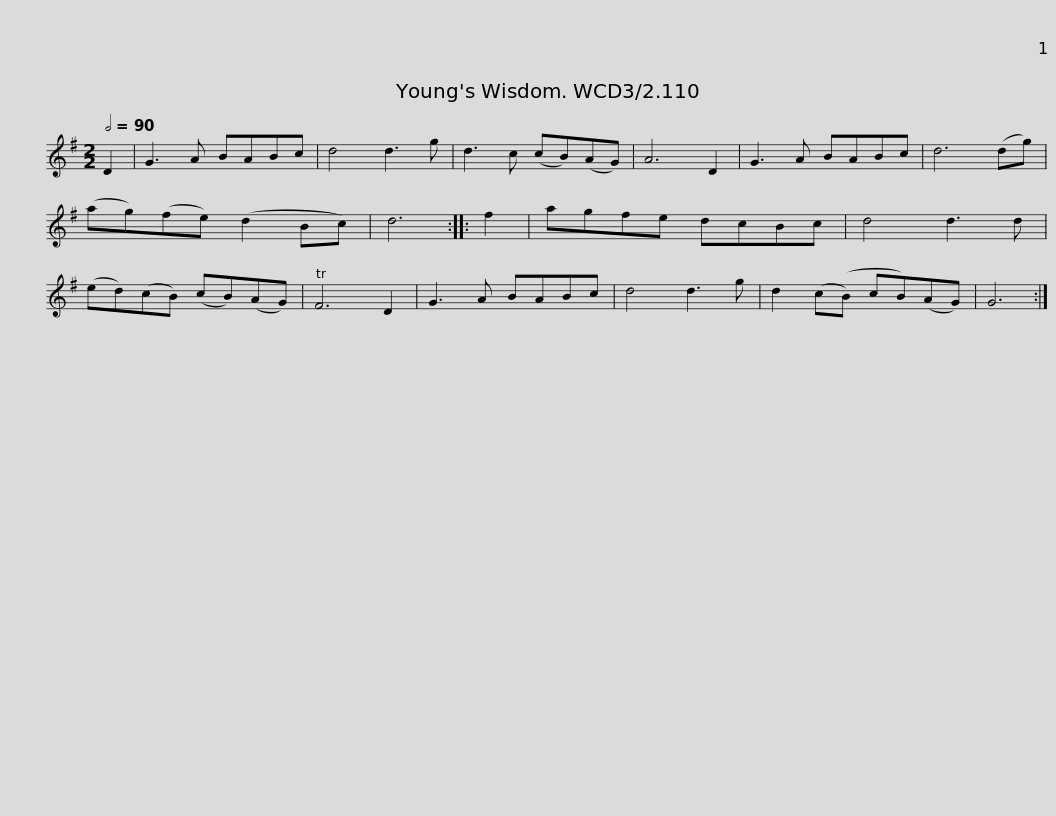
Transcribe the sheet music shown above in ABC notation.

X:1
L:1/8
Q:1/2=90
M:2/2
I:linebreak $
K:G
V:1 treble
V:1
 D2 | G3 A BABc | d4 d3 g | d3 c (cB)(AG) | A6 D2 | %5
 G3 A BABc | d6 (dg) | (ag)(fe) (d2 Bc) | d6 ::$ f2 | %10
 agfe dcBc | d4 d3 d | (ed)(cB) (cB)(AG) | F6 D2 | G3 A BABc | %15
 d4 d3 g | d2 (c(B) cB)(AG) |$ G6 :| %18
